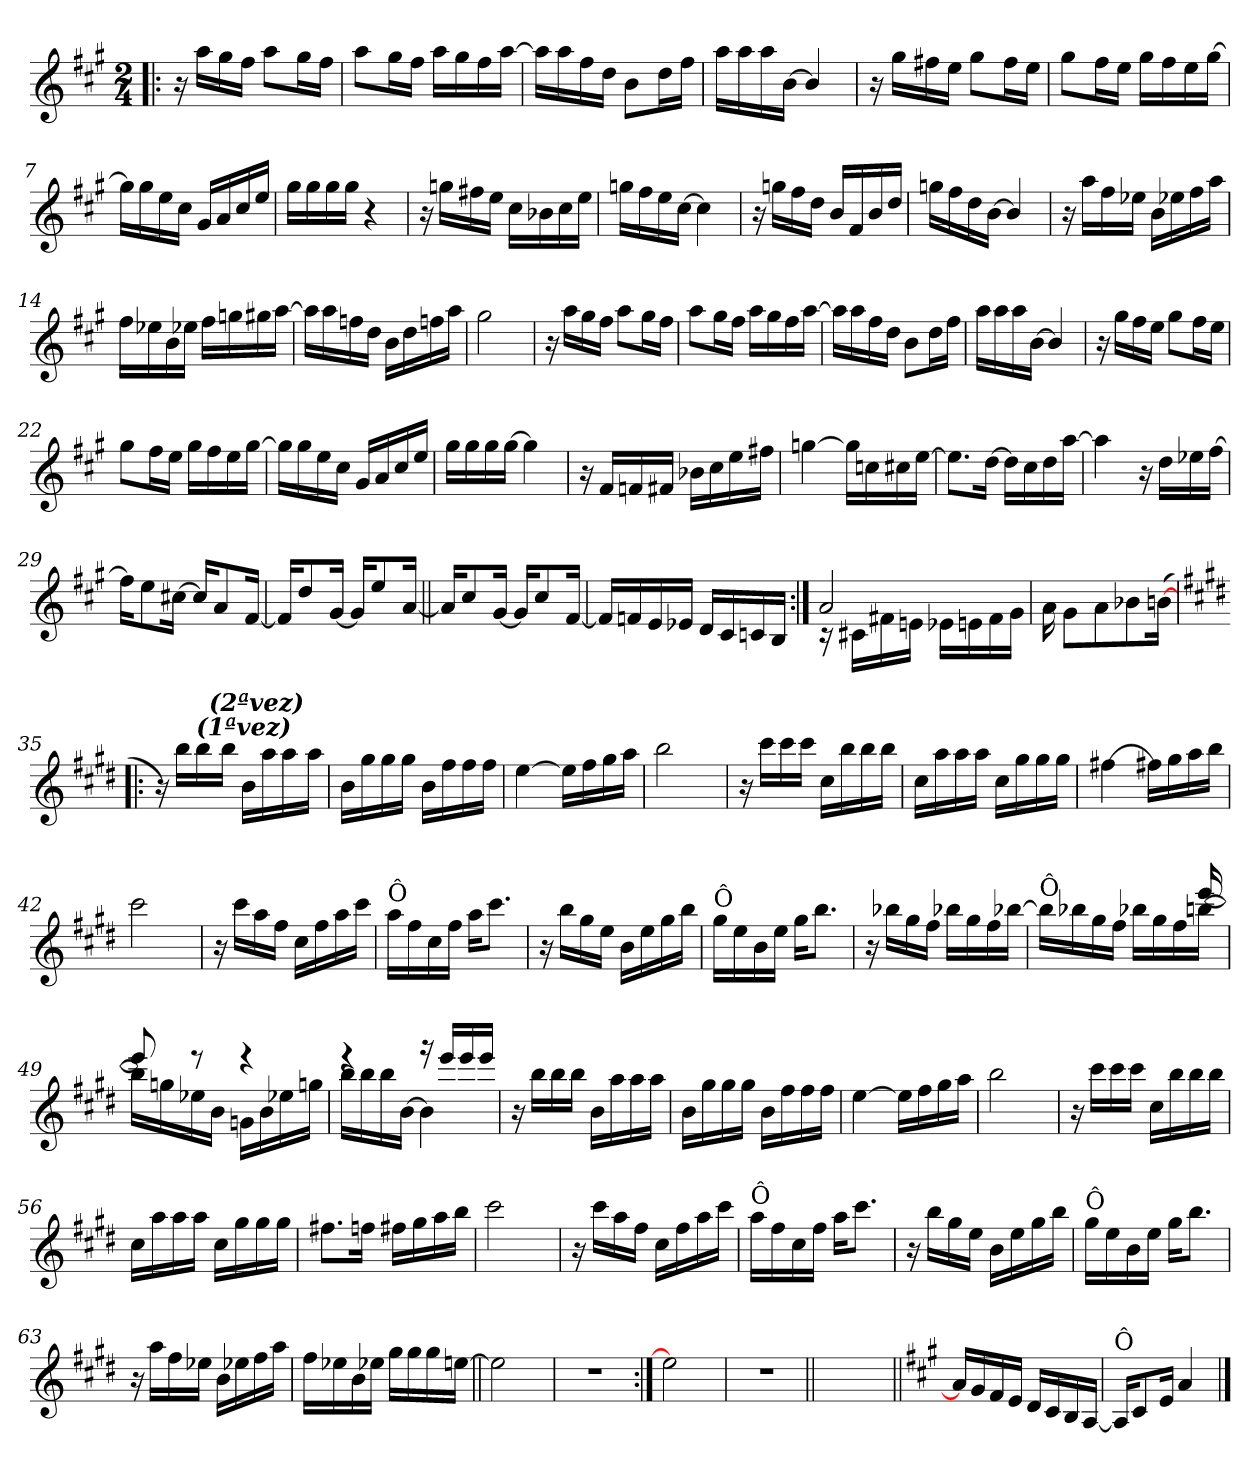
**kern
*part1
*staff1
*clefG2
*k[f#c#g#]
*A:
*M2/4
=1!|:
16r
16aa\LL
16gg#\
16ff#\JJ
8aa\L
16gg#\L
16ff#\JJ
=2
8aa\L
16gg#\L
16ff#\JJ
16aa\LL
16gg#\
16ff#\
[16aa\JJ
=3
16aa\LL]
16aa\
16ff#\
16dd\JJ
8b\L
16dd\L
16ff#\JJ
=4
16aa\LL
16aa\
16aa\
[16b\JJ
4b/]
!!LO:LB:g=z
=5
16r
16gg#\LL
16ff#X\
16ee\JJ
8gg#\L
16ff#\L
16ee\JJ
=6
8gg#\L
16ff#\L
16ee\JJ
16gg#\LL
16ff#\
16ee\
[16gg#\JJ
=7
16gg#\LL]
16gg#\
16ee\
16cc#\JJ
16g#/LL
16a/
16cc#/
16ee/JJ
=8
16gg#\LL
16gg#\
16gg#\
16gg#\JJ
4r
=9
16r
16ggn\LL
16ff#X\
16ee\JJ
16cc#\LL
16b-X\
16cc#\
16ee\JJ
!!LO:LB:g=z
=10
16ggn\LL
16ff#\
16ee\
[16cc#\JJ
4cc#\]
=11
16r
16ggn\LL
16ff#\
16dd\JJ
16b/LL
16f#/
16b/
16dd/JJ
=12
16ggn\LL
16ff#\
16dd\
[16b\JJ
4b/]
=13
16r
16aa\LL
16ff#\
16ee-X\JJ
16b\LL
16ee-X\
16ff#\
16aa\JJ
=14
16ff#\LL
16ee-X\
16b\
16ee-X\JJ
16ff#\LL
16ggn\
16gg#X\
[16aa\JJ
!!LO:LB:g=z
=15
16aa\LL]
16aa\
16ffn\
16dd\JJ
16b\LL
16dd\
16ffn\
16aa\JJ
=16
2gg#\
=17
16r
16aa\LL
16gg#\
16ff#\JJ
8aa\L
16gg#\L
16ff#\JJ
=18
8aa\L
16gg#\L
16ff#\JJ
16aa\LL
16gg#\
16ff#\
[16aa\JJ
=19
16aa\LL]
16aa\
16ff#\
16dd\JJ
8b\L
16dd\L
16ff#\JJ
=20
16aa\LL
16aa\
16aa\
[16b\JJ
4b/]
!!LO:LB:g=z
=21
16r
16gg#\LL
16ff#\
16ee\JJ
8gg#\L
16ff#\L
16ee\JJ
=22
8gg#\L
16ff#\L
16ee\JJ
16gg#\LL
16ff#\
16ee\
[16gg#\JJ
=23
16gg#\LL]
16gg#\
16ee\
16cc#\JJ
16g#/LL
16a/
16cc#/
16ee/JJ
=24
16gg#\LL
16gg#\
16gg#\
[16gg#\JJ
4gg#\]
=25
16r
16f#/LL
16fn/
16f#X/JJ
16b-X\LL
16cc#\
16ee\
16ff#X\JJ
!!LO:LB:g=z
=26
[4ggn\
16gg\LL]
16ccn\
16cc#X\
[16ee\JJ
=27
8.ee\L]
[16dd\Jk
16dd\LL]
16cc#\
16dd\
[16aa\JJ
=28
4aa\]
16r
16dd\LL
16ee-X\
[16ff#\JJ
=29
16ff#\KL]
8ee\
[16cc#X\Jk
16cc#/KL]
8a/
[16f#/Jk
=30
16f#/KL]
8dd/
[16g#/Jk
16g#/KL]
8ee/
[16a/Jk
!!LO:LB:g=z
=31||
16a/KL]
8cc#/
[16g#/Jk
16g#/KL]
8cc#/
[16f#/Jk
=32
16f#/LL]
16fn/
16e/
16e-X/JJ
16d/LL
16c#/
16cn/
16B/JJ
=33:|!
*^
2a/	16rc
.	16c#X\LL
.	16f#X\
.	16en\JJ
.	16e-X\LL
.	16en\
.	16f#\
.	16g#\JJ
*v	*v
=34
16a\
8g#\L
8a\
8b-X\
(>[16bn\Jk
!!LO:LB:g=z
=35!|:
*k[f#c#g#d#]
*E:
*^
16r)	8ryy
16bb\LL	.
!LO:TX:a:Bi:t=(1ªvez)	!
16bb\	32ryy
!	!LO:TX:a:Bi:t=(2ªvez)
.	4ryy
16bb\JJ	.
16b\LL	.
16aa\	.
16aa\	.
.	16.ryy
16aa\JJ	.
*v	*v
=36
16b\LL
16gg#\
16gg#\
16gg#\JJ
16b\LL
16ff#\
16ff#\
16ff#\JJ
=37
[4ee\
16ee\LL]
16ff#\
16gg#\
16aa\JJ
=38
2bb\
=39
16r
16ccc#\LL
16ccc#\
16ccc#\JJ
16cc#\LL
16bb\
16bb\
16bb\JJ
!!LO:LB:g=z
=40
16cc#\LL
16aa\
16aa\
16aa\JJ
16cc#\LL
16gg#\
16gg#\
16gg#\JJ
=41
[4ff#X\
16ff#X\LL]
16gg#\
16aa\
16bb\JJ
=42
2ccc#\
=43
16r
16ccc#\LL
16aa\
16ff#\JJ
16cc#\LL
16ff#\
16aa\
16ccc#\JJ
=44
!LO:TX:a:t=Ô
16aa\LL
16ff#\
16cc#\
16ff#\JJ
16aa\KL
8.ccc#\J
!!LO:PB:g=z
=45
16r
16bb\LL
16gg#\
16ee\JJ
16b\LL
16ee\
16gg#\
16bb\JJ
=46
!LO:TX:a:t=Ô
16gg#\LL
16ee\
16b\
16ee\JJ
16gg#\KL
8.bb\J
=47
16r
16bb-X\LL
16gg#\
16ff#\JJ
16bb-X\LL
16gg#\
16ff#\
[16bb-X\JJ
=48
*^
!LO:TX:a:t=Ô	!
16bb-\LL]	4..ryy
16bb-X\	.
16gg#\	.
16ff#\JJ	.
16bb-X\LL	.
16gg#\	.
16ff#\	.
[<16bbn\JJ	[>16eee!/
=49	=49
16bb\LL]	8eeen!/]
16ggn\	.
16ee-X\	8reee
16b\JJ	.
16gn\LL	4reee
16b\	.
16ee-X\	.
16ggn\JJ	.
!!LO:LB:g=z	!!
=50	=50
16bb\LL	4reee
16bb\	.
16bb\	.
[<16b\JJ	.
4b\]	16rfff
.	16eee!/LL
.	16eee!/
.	16eee!/JJ
*v	*v
=51
16r
16bb\LL
16bb\
16bb\JJ
16b\LL
16aa\
16aa\
16aa\JJ
=52
16b\LL
16gg#\
16gg#\
16gg#\JJ
16b\LL
16ff#\
16ff#\
16ff#\JJ
=53
[4ee\
16ee\LL]
16ff#\
16gg#\
16aa\JJ
=54
2bb\
!!LO:LB:g=z
=55
16r
16ccc#\LL
16ccc#\
16ccc#\JJ
16cc#\LL
16bb\
16bb\
16bb\JJ
=56
16cc#\LL
16aa\
16aa\
16aa\JJ
16cc#\LL
16gg#\
16gg#\
16gg#\JJ
=57
8.ff#X\L
16ffn\Jk
16ff#X\LL
16gg#\
16aa\
16bb\JJ
=58
2ccc#\
=59
16r
16ccc#\LL
16aa\
16ff#\JJ
16cc#\LL
16ff#\
16aa\
16ccc#\JJ
=60
!LO:TX:a:t=Ô
16aa\LL
16ff#\
16cc#\
16ff#\JJ
16aa\KL
8.ccc#\J
!!LO:LB:g=z
=61
16r
16bb\LL
16gg#\
16ee\JJ
16b\LL
16ee\
16gg#\
16bb\JJ
=62
!LO:TX:a:t=Ô
16gg#\LL
16ee\
16b\
16ee\JJ
16gg#\KL
8.bb\J
=63
16r
16aa\LL
16ff#\
16ee-X\JJ
16b\LL
16ee-X\
16ff#\
16aa\JJ
=64
16ff#\LL
16ee-X\
16b\
16ee-X\JJ
16gg#\LL
16gg#\
16gg#\
[16een\JJ
=65||
2ee\]
=66
2r
!!LO:LB:g=z
=67:|!
2ee\]
=68
2r
=69||
2ryy
=70||
*k[f#c#g#]
*A:
16a/LL]
16g#/
16f#/
16e/JJ
16d/LL
16c#/
16B/
[16A/JJ
=71
!LO:TX:a:t=Ô
16A/KL]
8c#/
16e/Jk
4a/
==
*-
